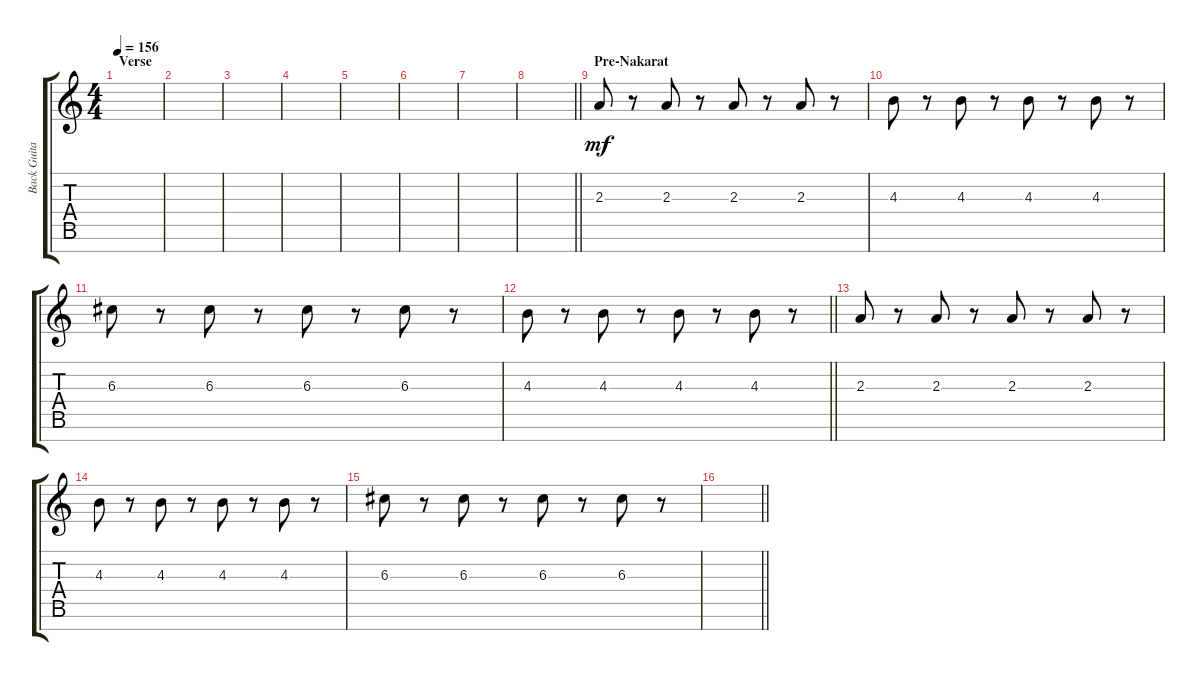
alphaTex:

\track ("Back Guitar" "Back Guita") {instrument overdrivenguitar}
\staff {score tabs}
\tuning (E4 B3 G3 D3 A2 E2 B1) {hide}
\ts (4 4)
\section ("" "Verse")
\tempo 156
\clef g2
\ks c
|
|
|
|
|
|
|
\barLineRight lightlight
|
\section ("" "Pre-Nakarat")
2.3.8{dy mf} r.8 2.3.8 r.8 2.3.8 r.8 2.3.8 r.8 |
4.3.8 r.8 4.3.8 r.8 4.3.8 r.8 4.3.8 r.8 |
6.3.8 r.8 6.3.8 r.8 6.3.8 r.8 6.3.8 r.8 |
\barLineRight lightlight
4.3.8 r.8 4.3.8 r.8 4.3.8 r.8 4.3.8 r.8 |
2.3.8 r.8 2.3.8 r.8 2.3.8 r.8 2.3.8 r.8 |
4.3.8 r.8 4.3.8 r.8 4.3.8 r.8 4.3.8 r.8 |
6.3.8 r.8 6.3.8 r.8 6.3.8 r.8 6.3.8 r.8 |
\barLineRight lightlight
